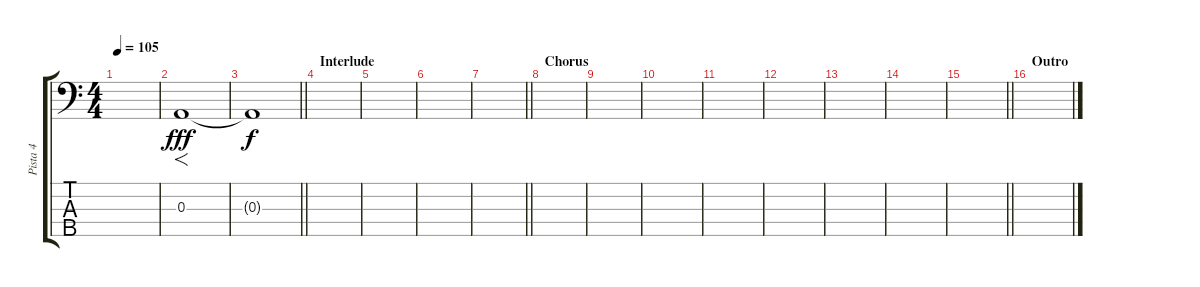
\track ("Pista 4" "Pista 4") {instrument electricbassfinger}
\staff {score tabs}
\tuning (G2 D2 A1 E1 B0) {hide}
\ts (4 4)
\tempo 105
\clef f4
\ks c
|
0.3.1{f dy fff} |
\barLineRight lightlight
0.3{t}.1{dy f} |
\section ("" "Interlude")
|
|
|
\barLineRight lightlight
|
\section ("" "Chorus")
|
|
|
|
|
|
|
\barLineRight lightlight
|
\section ("" "Outro")
